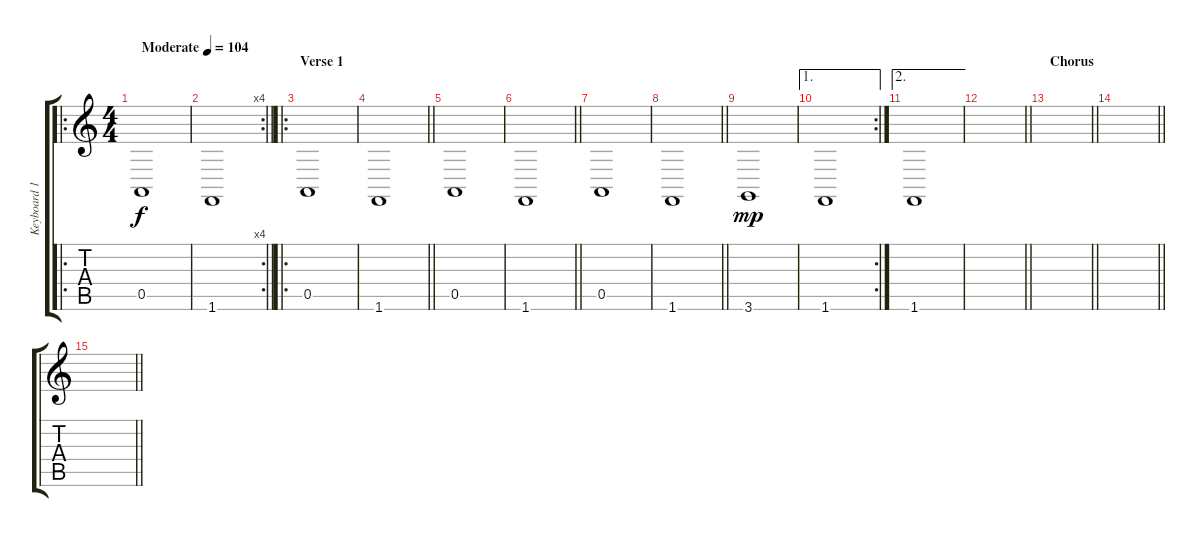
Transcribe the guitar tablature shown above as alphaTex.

\track ("Keyboard 1" "Keyboard 1") {instrument pad3polysynth}
\staff {score tabs}
\tuning (E4 B3 G3 D3 A2 E2) {hide}
\ro
\ts (4 4)
\tempo (104 "Moderate")
\clef g2
\ks c
0.5.1{dy f instrument pad3polysynth} |
\rc 4
\barLineRight lightlight
1.6.1 |
\ro
\section ("" "Verse 1")
0.5.1 |
\barLineRight lightlight
1.6.1 |
0.5.1 |
\barLineRight lightlight
1.6.1 |
0.5.1 |
\barLineRight lightlight
1.6.1 |
3.6.1{dy mp} |
\ae 1
\rc 2
1.6.1 |
\ae 2
1.6.1 |
\barLineRight lightlight
|
\section ("" "Chorus")
\barLineRight lightlight
|
\barLineRight lightlight
|
\barLineRight lightlight
